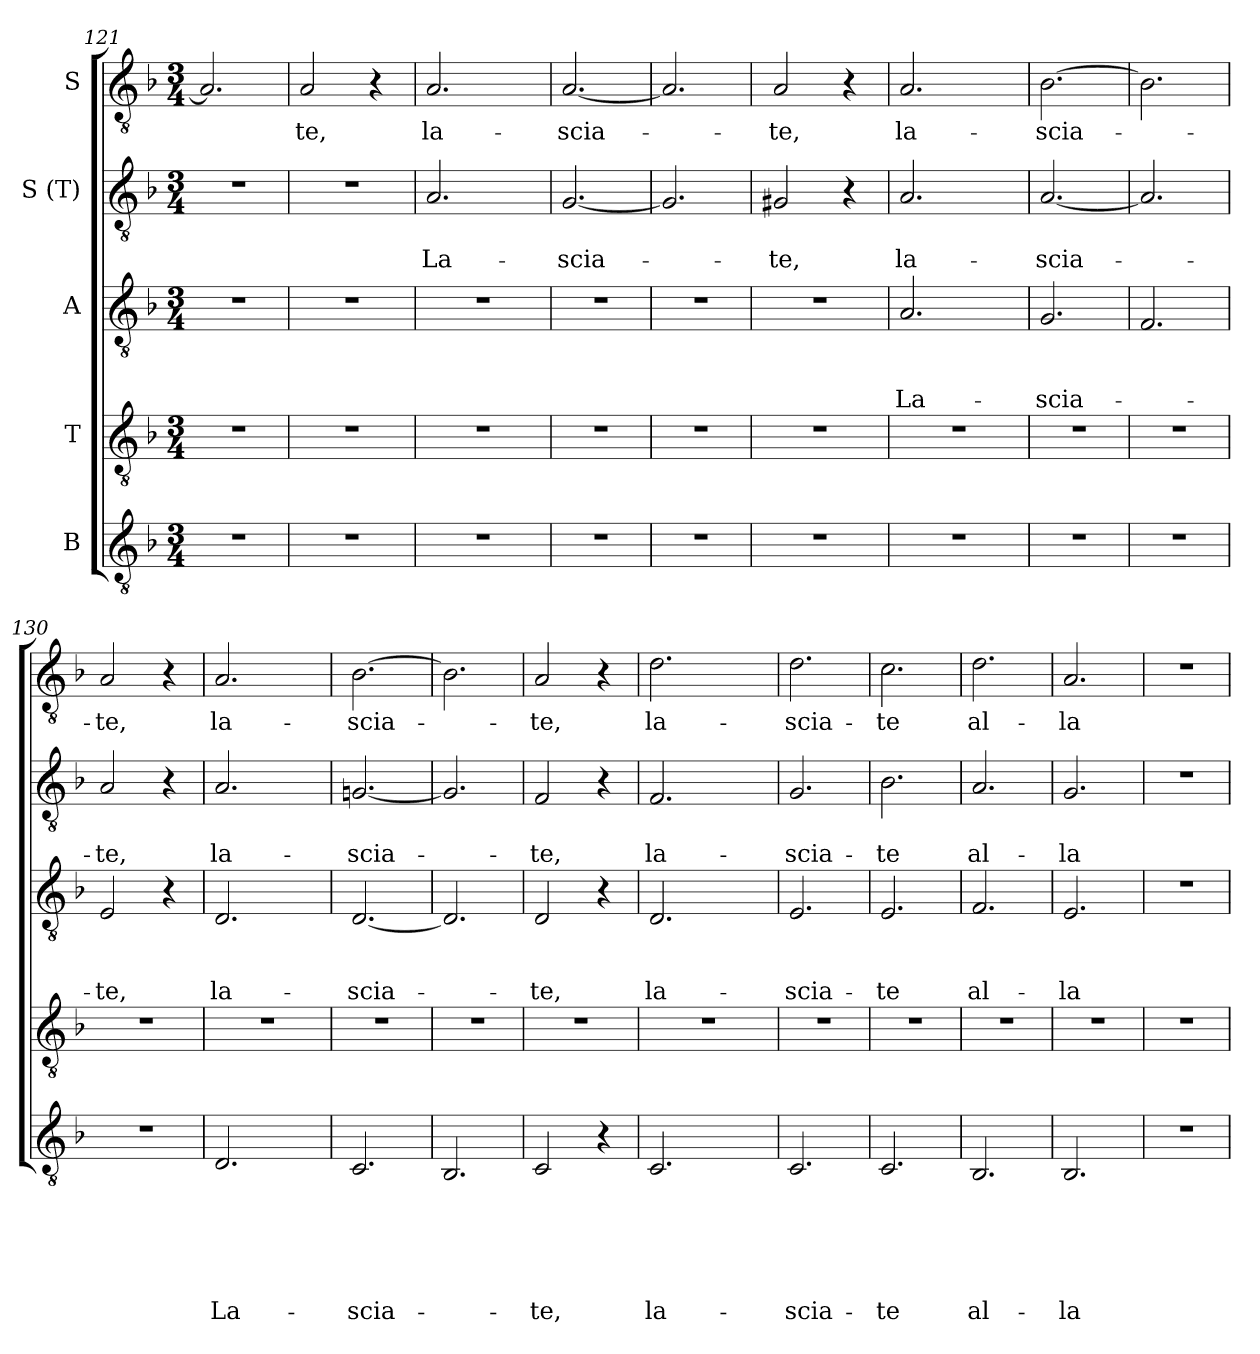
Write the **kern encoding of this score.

**kern	**text	**text	**text	**text	**text	**text	**kern	**kern	**text	**text	**text	**kern	**text	**text	**kern	**text
*part5	*part5	*part5	*part5	*part5	*part5	*part5	*part4	*part3	*part3	*part3	*part3	*part2	*part2	*part2	*part1	*part1
*staff5	*staff5	*staff5	*staff5	*staff5	*staff5	*staff5	*staff4	*staff3	*staff3	*staff3	*staff3	*staff2	*staff2	*staff2	*staff1	*staff1
*I"B	*	*	*	*	*	*	*I"T	*I"A	*	*	*	*I"S (T)	*	*	*I"S	*
*clefGv2	*	*	*	*	*	*	*clefGv2	*clefGv2	*	*	*	*clefGv2	*	*	*clefGv2	*
*k[b-]	*	*	*	*	*	*	*k[b-]	*k[b-]	*	*	*	*k[b-]	*	*	*k[b-]	*
*F:	*	*	*	*	*	*	*F:	*F:	*	*	*	*F:	*	*	*F:	*
*M3/4	*	*	*	*	*	*	*M3/4	*M3/4	*	*	*	*M3/4	*	*	*M3/4	*
=121	=121	=121	=121	=121	=121	=121	=121	=121	=121	=121	=121	=121	=121	=121	=121	=121
!LO:N:vis=1	!	!	!	!	!	!	!	!LO:N:vis=1	!	!	!	!LO:N:vis=1	!	!	!	!
2.r	.	.	.	.	.	.	2.r	2.r	.	.	.	2.r	.	.	2.A/]	.
=122	=122	=122	=122	=122	=122	=122	=122	=122	=122	=122	=122	=122	=122	=122	=122	=122
!LO:N:vis=1	!	!	!	!	!	!	!	!LO:N:vis=1	!	!	!	!LO:N:vis=1	!	!	!	!LO:LY:b
2.r	.	.	.	.	.	.	2.r	2.r	.	.	.	2.r	.	.	2A/	-te,
.	.	.	.	.	.	.	.	.	.	.	.	.	.	.	4r	.
=123	=123	=123	=123	=123	=123	=123	=123	=123	=123	=123	=123	=123	=123	=123	=123	=123
!LO:N:vis=1	!	!	!	!	!	!	!	!LO:N:vis=1	!	!	!	!	!	!LO:LY:b	!	!LO:LY:b
*	*	*	*	*	*	*	*	*	*	*	*	*^	*	*	*	*
2.r	.	.	.	.	.	.	2.r	2.r	.	.	.	2.A/	8..ryy	.	La-	2.A/	la-
.	.	.	.	.	.	.	.	.	.	.	.	.	2ryy	.	.	.	.
.	.	.	.	.	.	.	.	.	.	.	.	.	32ryy	.	.	.	.
=124	=124	=124	=124	=124	=124	=124	=124	=124	=124	=124	=124	=124	=124	=124	=124	=124	=124
!LO:N:vis=1	!	!	!	!	!	!	!	!LO:N:vis=1	!	!	!	!	!	!	!LO:LY:b	!	!LO:LY:b
*	*	*	*	*	*	*	*	*	*	*	*	*v	*v	*	*	*	*
2.r	.	.	.	.	.	.	2.r	2.r	.	.	.	[<2.G/	.	-scia-	[<2.A/	-scia-
=125	=125	=125	=125	=125	=125	=125	=125	=125	=125	=125	=125	=125	=125	=125	=125	=125
!LO:N:vis=1	!	!	!	!	!	!	!	!LO:N:vis=1	!	!	!	!	!	!	!	!
2.r	.	.	.	.	.	.	2.r	2.r	.	.	.	2.G/]	.	.	2.A/]	.
=126	=126	=126	=126	=126	=126	=126	=126	=126	=126	=126	=126	=126	=126	=126	=126	=126
!LO:N:vis=1	!	!	!	!	!	!	!	!LO:N:vis=1	!	!	!	!	!	!LO:LY:b	!	!LO:LY:b
2.r	.	.	.	.	.	.	2.r	2.r	.	.	.	2G#X/	.	-te,	2A/	-te,
.	.	.	.	.	.	.	.	.	.	.	.	4r	.	.	4r	.
=127	=127	=127	=127	=127	=127	=127	=127	=127	=127	=127	=127	=127	=127	=127	=127	=127
!LO:N:vis=1	!	!	!	!	!	!	!	!	!	!	!LO:LY:b	!	!	!LO:LY:b	!	!LO:LY:b
*	*	*	*	*	*	*	*	*^	*	*	*	*^	*	*	*	*
2.r	.	.	.	.	.	.	2.r	2.A/	8ryy	.	.	La-	2.A/	8ryy	.	la-	2.A/	la-
.	.	.	.	.	.	.	.	.	2ryy	.	.	.	.	2ryy	.	.	.	.
.	.	.	.	.	.	.	.	.	8ryy	.	.	.	.	8ryy	.	.	.	.
=128	=128	=128	=128	=128	=128	=128	=128	=128	=128	=128	=128	=128	=128	=128	=128	=128	=128	=128
!LO:N:vis=1	!	!	!	!	!	!	!	!	!	!	!	!LO:LY:b	!	!	!	!LO:LY:b	!	!LO:LY:b
*	*	*	*	*	*	*	*	*v	*v	*	*	*	*	*	*	*	*	*
*	*	*	*	*	*	*	*	*	*	*	*	*v	*v	*	*	*	*
2.r	.	.	.	.	.	.	2.r	2.G/	.	.	-scia-	[<2.A/	.	-scia-	[>2.B-\	-scia-
=129	=129	=129	=129	=129	=129	=129	=129	=129	=129	=129	=129	=129	=129	=129	=129	=129
!LO:N:vis=1	!	!	!	!	!	!	!	!	!	!	!	!	!	!	!	!
2.r	.	.	.	.	.	.	2.r	2.F/	.	.	.	2.A/]	.	.	2.B-\]	.
=130	=130	=130	=130	=130	=130	=130	=130	=130	=130	=130	=130	=130	=130	=130	=130	=130
!LO:N:vis=1	!	!	!	!	!	!	!	!	!	!	!LO:LY:b	!	!	!LO:LY:b	!	!LO:LY:b
2.r	.	.	.	.	.	.	2.r	2E/	.	.	-te,	2A/	.	-te,	2A/	-te,
.	.	.	.	.	.	.	.	4r	.	.	.	4r	.	.	4r	.
=131	=131	=131	=131	=131	=131	=131	=131	=131	=131	=131	=131	=131	=131	=131	=131	=131
!	!	!	!	!	!	!LO:LY:b	!	!	!	!	!LO:LY:b	!	!	!LO:LY:b	!	!LO:LY:b
*^	*	*	*	*	*	*	*	*^	*	*	*	*^	*	*	*	*
2.D/	8ryy	.	.	.	.	.	La-	2.r	2.D/	8ryy	.	.	la-	2.A/	8ryy	.	la-	2.A/	la-
.	2ryy	.	.	.	.	.	.	.	.	2ryy	.	.	.	.	2ryy	.	.	.	.
.	8ryy	.	.	.	.	.	.	.	.	8ryy	.	.	.	.	8ryy	.	.	.	.
=132	=132	=132	=132	=132	=132	=132	=132	=132	=132	=132	=132	=132	=132	=132	=132	=132	=132	=132	=132
!	!	!	!	!	!	!	!LO:LY:b	!	!	!	!	!	!LO:LY:b	!	!	!	!LO:LY:b	!	!LO:LY:b
*	*	*	*	*	*	*	*	*	*v	*v	*	*	*	*	*	*	*	*	*
*v	*v	*	*	*	*	*	*	*	*	*	*	*	*v	*v	*	*	*	*
2.C/	.	.	.	.	.	-scia-	2.r	[<2.D/	.	.	-scia-	[<2.Gn/	.	-scia-	[>2.B-\	-scia-
=133	=133	=133	=133	=133	=133	=133	=133	=133	=133	=133	=133	=133	=133	=133	=133	=133
2.BB-/	.	.	.	.	.	.	2.r	2.D/]	.	.	.	2.G/]	.	.	2.B-\]	.
=134	=134	=134	=134	=134	=134	=134	=134	=134	=134	=134	=134	=134	=134	=134	=134	=134
!	!	!	!	!	!	!LO:LY:b	!	!	!	!	!LO:LY:b	!	!	!LO:LY:b	!	!LO:LY:b
2C/	.	.	.	.	.	-te,	2.r	2D/	.	.	-te,	2F/	.	-te,	2A/	-te,
4r	.	.	.	.	.	.	.	4r	.	.	.	4r	.	.	4r	.
!!LO:LB:g=z
=135	=135	=135	=135	=135	=135	=135	=135	=135	=135	=135	=135	=135	=135	=135	=135	=135
!	!	!	!	!	!	!	!	!	!	!	!	!	!	!	!LO:TX:a:t=1 7	!
!	!	!	!	!	!	!LO:LY:b	!	!	!	!	!LO:LY:b	!	!	!LO:LY:b	!	!LO:LY:b
*^	*	*	*	*	*	*	*	*^	*	*	*	*^	*	*	*^	*
2.C/	8..ryy	.	.	.	.	.	la-	2.r	2.D/	8..ryy	.	.	la-	2.F/	8..ryy	.	la-	2.d\	8.ryy	la-
.	.	.	.	.	.	.	.	.	.	.	.	.	.	.	.	.	.	.	2ryy	.
.	2ryy	.	.	.	.	.	.	.	.	2ryy	.	.	.	.	2ryy	.	.	.	.	.
.	.	.	.	.	.	.	.	.	.	.	.	.	.	.	.	.	.	.	16ryy	.
.	32ryy	.	.	.	.	.	.	.	.	32ryy	.	.	.	.	32ryy	.	.	.	.	.
=136	=136	=136	=136	=136	=136	=136	=136	=136	=136	=136	=136	=136	=136	=136	=136	=136	=136	=136	=136	=136
!	!	!	!	!	!	!	!LO:LY:b	!	!	!	!	!	!LO:LY:b	!	!	!	!LO:LY:b	!	!	!LO:LY:b
*	*	*	*	*	*	*	*	*	*v	*v	*	*	*	*	*	*	*	*v	*v	*
*v	*v	*	*	*	*	*	*	*	*	*	*	*	*v	*v	*	*	*	*
2.C/	.	.	.	.	.	-scia-	2.r	2.E/	.	.	-scia-	2.G/	.	-scia-	2.d\	-scia-
=137	=137	=137	=137	=137	=137	=137	=137	=137	=137	=137	=137	=137	=137	=137	=137	=137
!	!	!	!	!	!	!LO:LY:b	!	!	!	!	!LO:LY:b	!	!	!LO:LY:b	!	!LO:LY:b
2.C/	.	.	.	.	.	-te	2.r	2.E/	.	.	-te	2.B-\	.	-te	2.c\	-te
=138	=138	=138	=138	=138	=138	=138	=138	=138	=138	=138	=138	=138	=138	=138	=138	=138
!	!	!	!	!	!	!LO:LY:b	!	!	!	!	!LO:LY:b	!	!	!LO:LY:b	!	!LO:LY:b
2.BB-/	.	.	.	.	.	al-	2.r	2.F/	.	.	al-	2.A/	.	al-	2.d\	al-
=139	=139	=139	=139	=139	=139	=139	=139	=139	=139	=139	=139	=139	=139	=139	=139	=139
!	!	!	!	!	!	!LO:LY:b	!	!	!	!	!LO:LY:b	!	!	!LO:LY:b	!	!LO:LY:b
2.BB-/	.	.	.	.	.	-la	2.r	2.E/	.	.	-la	2.G/	.	-la	2.A/	-la
=140	=140	=140	=140	=140	=140	=140	=140	=140	=140	=140	=140	=140	=140	=140	=140	=140
!LO:N:vis=1	!	!	!	!	!	!	!	!LO:N:vis=1	!	!	!	!LO:N:vis=1	!	!	!LO:N:vis=1	!
2.r	.	.	.	.	.	.	2.r	2.r	.	.	.	2.r	.	.	2.r	.
=	=	=	=	=	=	=	=	=	=	=	=	=	=	=	=	=
*-	*-	*-	*-	*-	*-	*-	*-	*-	*-	*-	*-	*-	*-	*-	*-	*-
